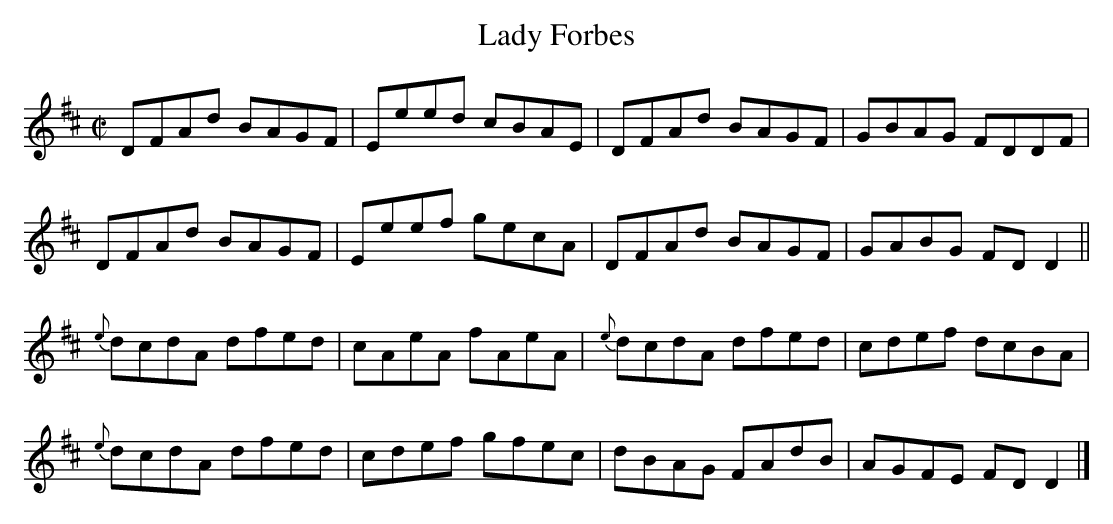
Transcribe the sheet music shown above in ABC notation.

X:1
T: Lady Forbes
M: C|
L: 1/8
K: D
   DFAd BAGF | Eeed cBAE |    DFAd BAGF | GBAG FDDF  |
   DFAd BAGF | Eeef gecA |    DFAd BAGF | GABG FD D2 ||
{e}dcdA dfed | cAeA fAeA | {e}dcdA dfed | cdef dcBA  |
{e}dcdA dfed | cdef gfec |    dBAG FAdB | AGFE FD D2 |]
